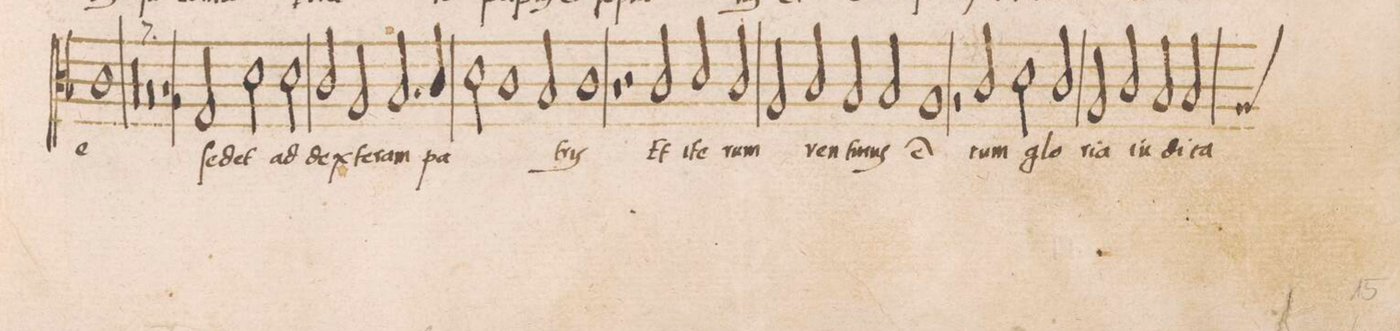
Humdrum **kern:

**kern	**text
*I"TENOR	*
*clefC3	*
*k[b-]	*
*met(C|)	*
*M2/1	*
1c	-e
=69-	=69-
00r	.
=70-	=70-
=71-	=71-
0r	.
=72-	=72-
1r	.
2r	.
2G/	ſe-
=73-	=73-
2d\	-det
2d\	ad
2c/	dex-
2A/	-te-
=74-	=74-
2.B-/	-ram
4c/	pa-
2d\	.
1c\	.
=75-	=75-
2B-/	.
1c	-tris
=76	=76
1r	.
2r	.
2c/	Et
=77-	=77-
2d/	i-
2c/	-te-
2A/	-rum
2c/	ven-
=78-	=78-
2B-/	-tu-
2B-/	-rus
1A	e(st)
=79	=79
2r	.
2c/	cum
2d\	glo-
2c/	-ri-
=80	=80
2A/	-a
2c/	iu-
2B-/	-di-
2B-/	-ca-
*custos:A	*
=81-	=81-
*-	*-
